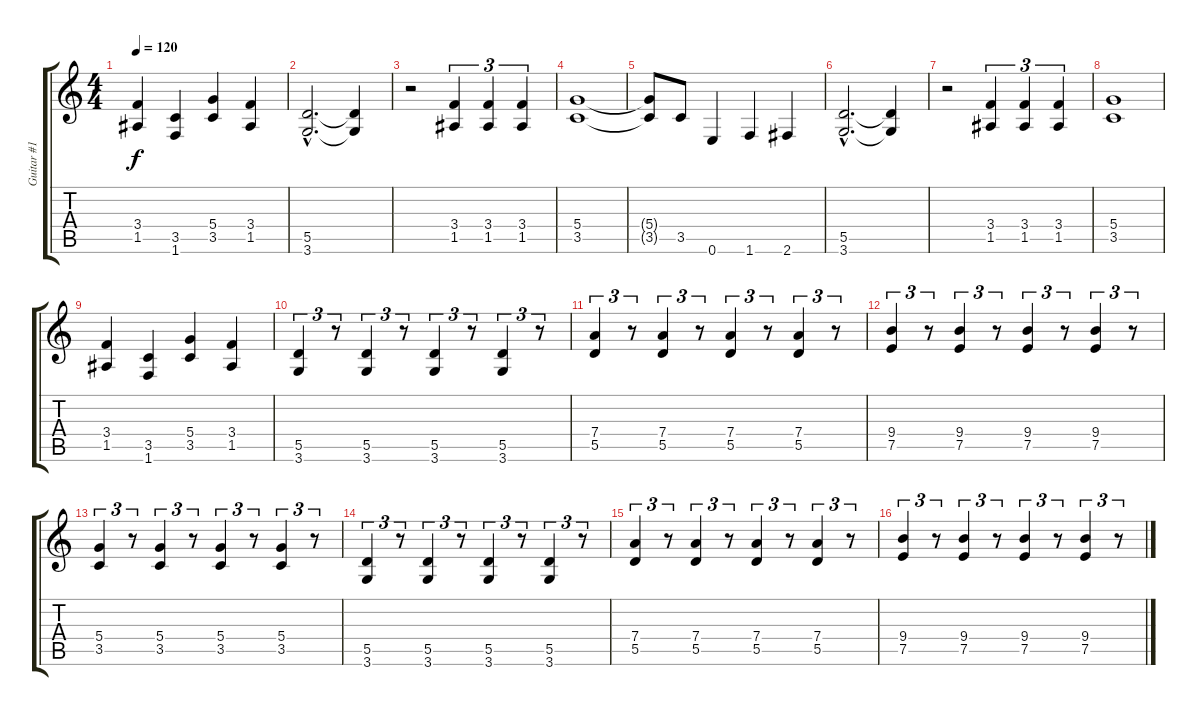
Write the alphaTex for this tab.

\track ("Guitar #1" "Guitar #1") {instrument overdrivenguitar}
\staff {score tabs}
\tuning (E4 B3 G3 D3 A2 E2) {hide}
\ts (4 4)
\tempo 120
\clef g2
\ks c
(3.4 1.5).4{dy f} (3.5 1.6).4 (5.4 3.5).4 (3.4 1.5).4 |
(5.5{hac} 3.6{hac}).2{d} (5.5{t} 3.6{t}).4 |
r.2 (3.4 1.5).4{tu (3 2)} (3.4 1.5).4{tu (3 2)} (3.4 1.5).4{tu (3 2)} |
(5.4 3.5).1 |
(5.4{t} 3.5{t}).8 3.5.8 0.6.4 1.6.4 2.6.4 |
(5.5{hac} 3.6{hac}).2{d} (5.5{t} 3.6{t}).4 |
r.2 (3.4 1.5).4{tu (3 2)} (3.4 1.5).4{tu (3 2)} (3.4 1.5).4{tu (3 2)} |
(5.4 3.5).1 |
(3.4 1.5).4 (3.5 1.6).4 (5.4 3.5).4 (3.4 1.5).4 |
(5.5 3.6).4{tu (3 2)} r.8{tu (3 2)} (5.5 3.6).4{tu (3 2)} r.8{tu (3 2)} (5.5 3.6).4{tu (3 2)} r.8{tu (3 2)} (5.5 3.6).4{tu (3 2)} r.8{tu (3 2)} |
(7.4 5.5).4{tu (3 2)} r.8{tu (3 2)} (7.4 5.5).4{tu (3 2)} r.8{tu (3 2)} (7.4 5.5).4{tu (3 2)} r.8{tu (3 2)} (7.4 5.5).4{tu (3 2)} r.8{tu (3 2)} |
(9.4 7.5).4{tu (3 2)} r.8{tu (3 2)} (9.4 7.5).4{tu (3 2)} r.8{tu (3 2)} (9.4 7.5).4{tu (3 2)} r.8{tu (3 2)} (9.4 7.5).4{tu (3 2)} r.8{tu (3 2)} |
(5.4 3.5).4{tu (3 2)} r.8{tu (3 2)} (5.4 3.5).4{tu (3 2)} r.8{tu (3 2)} (5.4 3.5).4{tu (3 2)} r.8{tu (3 2)} (5.4 3.5).4{tu (3 2)} r.8{tu (3 2)} |
(5.5 3.6).4{tu (3 2)} r.8{tu (3 2)} (5.5 3.6).4{tu (3 2)} r.8{tu (3 2)} (5.5 3.6).4{tu (3 2)} r.8{tu (3 2)} (5.5 3.6).4{tu (3 2)} r.8{tu (3 2)} |
(7.4 5.5).4{tu (3 2)} r.8{tu (3 2)} (7.4 5.5).4{tu (3 2)} r.8{tu (3 2)} (7.4 5.5).4{tu (3 2)} r.8{tu (3 2)} (7.4 5.5).4{tu (3 2)} r.8{tu (3 2)} |
(9.4 7.5).4{tu (3 2)} r.8{tu (3 2)} (9.4 7.5).4{tu (3 2)} r.8{tu (3 2)} (9.4 7.5).4{tu (3 2)} r.8{tu (3 2)} (9.4 7.5).4{tu (3 2)} r.8{tu (3 2)}
